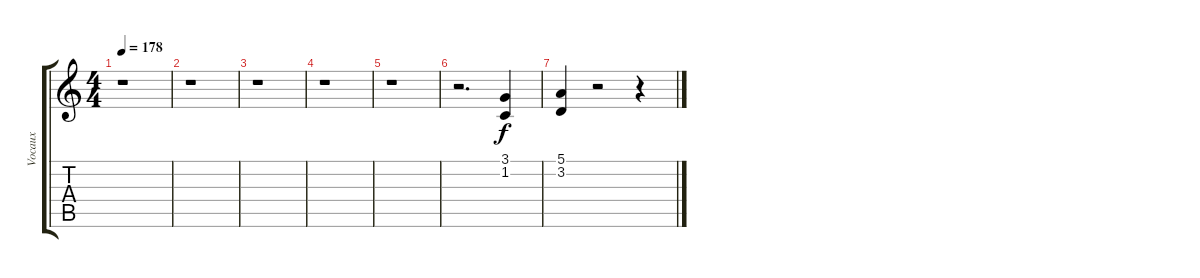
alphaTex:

\track ("Vocaux" "Vocaux") {instrument harmonica}
\staff {score tabs}
\tuning (E4 B3 G3 D3 A2 E2) {hide}
\ts (4 4)
\tempo 178
\clef g2
\ks c
r.1{dy ff} |
r.1 |
r.1 |
r.1 |
r.1 |
r.2{d} (3.1 1.2).4{dy f} |
(5.1 3.2).4 r.2 r.4
